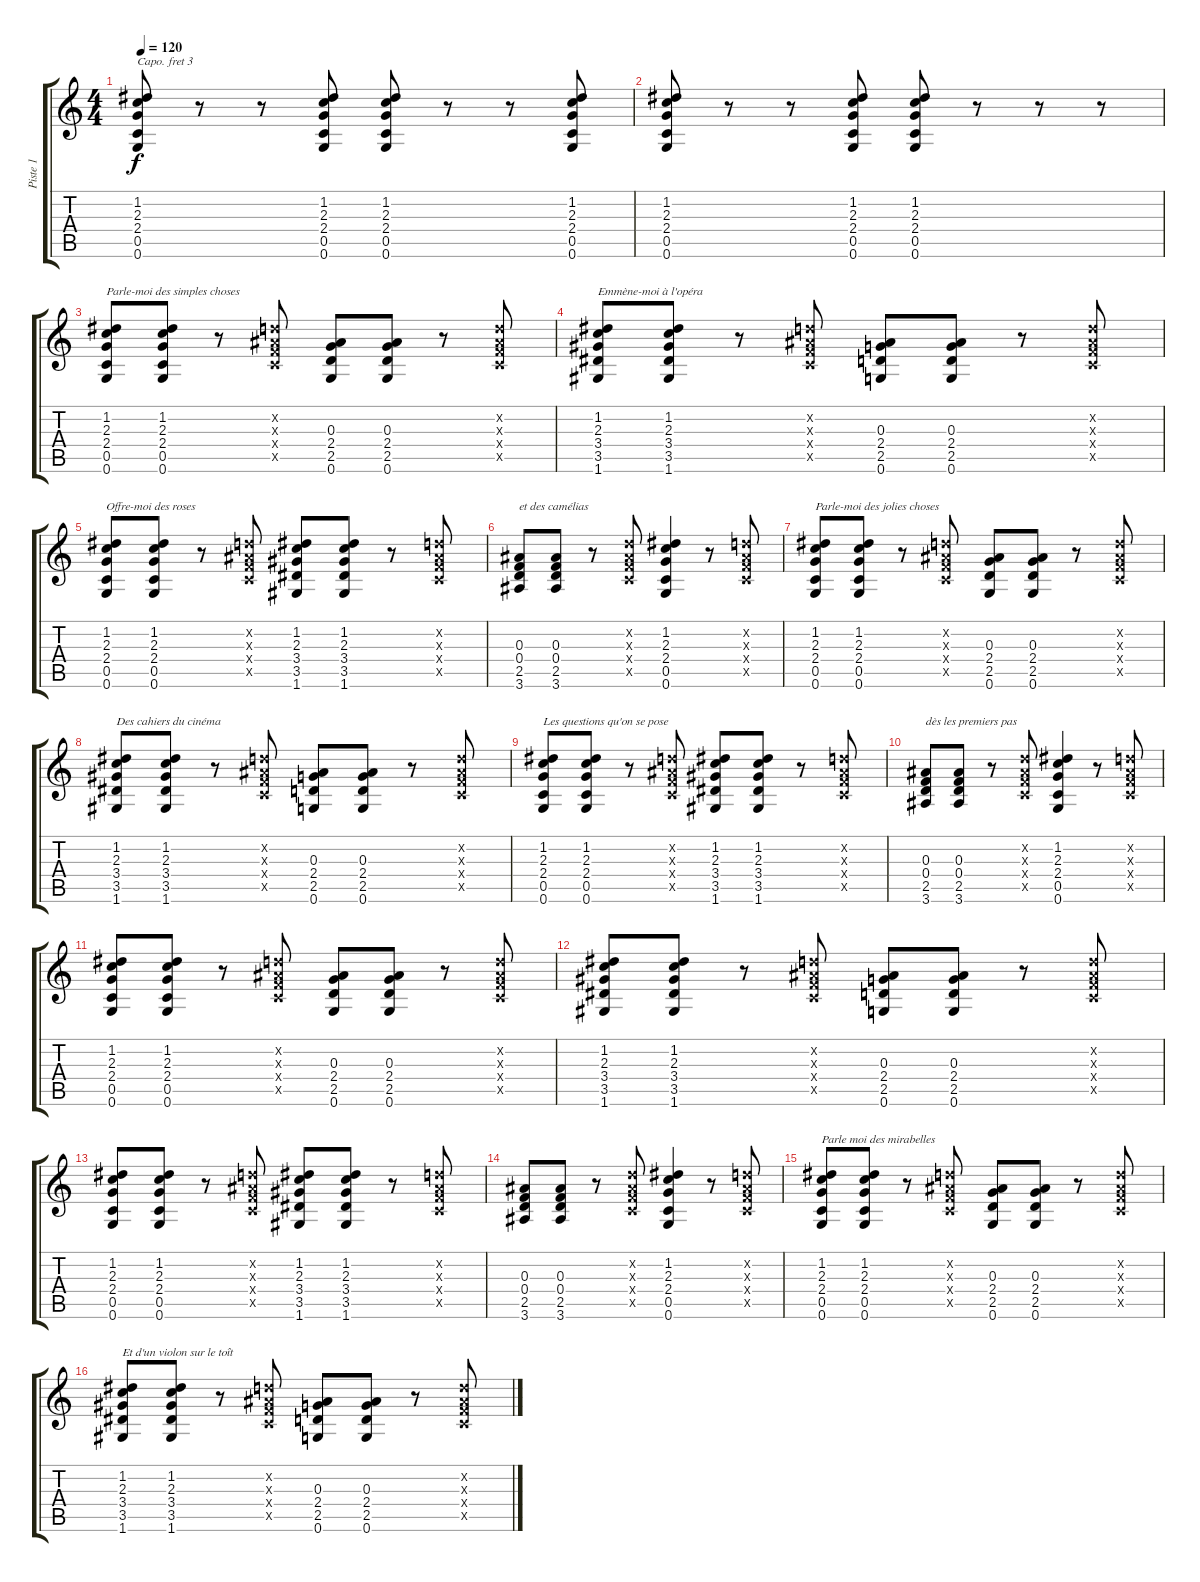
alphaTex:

\track ("Piste 1" "Piste 1") {instrument acousticguitarnylon}
\staff {score tabs}
\capo 3
\tuning (E4 B3 G3 D3 A2 E2) {hide}
\ts (4 4)
\tempo 120
\clef g2
\ks c
(1.2 2.3 2.4 0.5 0.6).8{dy f instrument acousticguitarnylon} r.8 r.8 (1.2 2.3 2.4 0.5 0.6).8 (1.2 2.3 2.4 0.5 0.6).8 r.8 r.8 (1.2 2.3 2.4 0.5 0.6).8 |
(1.2 2.3 2.4 0.5 0.6).8 r.8 r.8 (1.2 2.3 2.4 0.5 0.6).8 (1.2 2.3 2.4 0.5 0.6).8 r.8 r.8 r.8 |
(1.2 2.3 2.4 0.5 0.6).8{txt "Parle-moi des simples choses"} (1.2 2.3 2.4 0.5 0.6).8 r.8 (0.2{x} 0.3{x} 0.4{x} 0.5{x}).8 (0.3 2.4 2.5 0.6).8 (0.3 2.4 2.5 0.6).8 r.8 (0.2{x} 0.3{x} 0.4{x} 0.5{x}).8 |
(1.2 2.3 3.4 3.5 1.6).8{txt "Emmène-moi à l'opéra"} (1.2 2.3 3.4 3.5 1.6).8 r.8 (0.2{x} 0.3{x} 0.4{x} 0.5{x}).8 (0.3 2.4 2.5 0.6).8 (0.3 2.4 2.5 0.6).8 r.8 (0.2{x} 0.3{x} 0.4{x} 0.5{x}).8 |
(1.2 2.3 2.4 0.5 0.6).8{txt "Offre-moi des roses"} (1.2 2.3 2.4 0.5 0.6).8 r.8 (0.2{x} 0.3{x} 0.4{x} 0.5{x}).8 (1.2 2.3 3.4 3.5 1.6).8 (1.2 2.3 3.4 3.5 1.6).8 r.8 (0.2{x} 0.3{x} 0.4{x} 0.5{x}).8 |
(0.3 0.4 2.5 3.6).8{txt "et des camélias"} (0.3 0.4 2.5 3.6).8 r.8 (0.2{x} 0.3{x} 0.4{x} 0.5{x}).8 (1.2 2.3 2.4 0.5 0.6).4 r.8 (0.2{x} 0.3{x} 0.4{x} 0.5{x}).8 |
(1.2 2.3 2.4 0.5 0.6).8{txt "Parle-moi des jolies choses"} (1.2 2.3 2.4 0.5 0.6).8 r.8 (0.2{x} 0.3{x} 0.4{x} 0.5{x}).8 (0.3 2.4 2.5 0.6).8 (0.3 2.4 2.5 0.6).8 r.8 (0.2{x} 0.3{x} 0.4{x} 0.5{x}).8 |
(1.2 2.3 3.4 3.5 1.6).8{txt "Des cahiers du cinéma"} (1.2 2.3 3.4 3.5 1.6).8 r.8 (0.2{x} 0.3{x} 0.4{x} 0.5{x}).8 (0.3 2.4 2.5 0.6).8 (0.3 2.4 2.5 0.6).8 r.8 (0.2{x} 0.3{x} 0.4{x} 0.5{x}).8 |
(1.2 2.3 2.4 0.5 0.6).8{txt "Les questions qu'on se pose"} (1.2 2.3 2.4 0.5 0.6).8 r.8 (0.2{x} 0.3{x} 0.4{x} 0.5{x}).8 (1.2 2.3 3.4 3.5 1.6).8 (1.2 2.3 3.4 3.5 1.6).8 r.8 (0.2{x} 0.3{x} 0.4{x} 0.5{x}).8 |
(0.3 0.4 2.5 3.6).8{txt "dès les premiers pas"} (0.3 0.4 2.5 3.6).8 r.8 (0.2{x} 0.3{x} 0.4{x} 0.5{x}).8 (1.2 2.3 2.4 0.5 0.6).4 r.8 (0.2{x} 0.3{x} 0.4{x} 0.5{x}).8 |
(1.2 2.3 2.4 0.5 0.6).8 (1.2 2.3 2.4 0.5 0.6).8 r.8 (0.2{x} 0.3{x} 0.4{x} 0.5{x}).8 (0.3 2.4 2.5 0.6).8 (0.3 2.4 2.5 0.6).8 r.8 (0.2{x} 0.3{x} 0.4{x} 0.5{x}).8 |
(1.2 2.3 3.4 3.5 1.6).8 (1.2 2.3 3.4 3.5 1.6).8 r.8 (0.2{x} 0.3{x} 0.4{x} 0.5{x}).8 (0.3 2.4 2.5 0.6).8 (0.3 2.4 2.5 0.6).8 r.8 (0.2{x} 0.3{x} 0.4{x} 0.5{x}).8 |
(1.2 2.3 2.4 0.5 0.6).8 (1.2 2.3 2.4 0.5 0.6).8 r.8 (0.2{x} 0.3{x} 0.4{x} 0.5{x}).8 (1.2 2.3 3.4 3.5 1.6).8 (1.2 2.3 3.4 3.5 1.6).8 r.8 (0.2{x} 0.3{x} 0.4{x} 0.5{x}).8 |
(0.3 0.4 2.5 3.6).8 (0.3 0.4 2.5 3.6).8 r.8 (0.2{x} 0.3{x} 0.4{x} 0.5{x}).8 (1.2 2.3 2.4 0.5 0.6).4 r.8 (0.2{x} 0.3{x} 0.4{x} 0.5{x}).8 |
(1.2 2.3 2.4 0.5 0.6).8{txt "Parle moi des mirabelles"} (1.2 2.3 2.4 0.5 0.6).8 r.8 (0.2{x} 0.3{x} 0.4{x} 0.5{x}).8 (0.3 2.4 2.5 0.6).8 (0.3 2.4 2.5 0.6).8 r.8 (0.2{x} 0.3{x} 0.4{x} 0.5{x}).8 |
(1.2 2.3 3.4 3.5 1.6).8{txt "Et d'un violon sur le toît"} (1.2 2.3 3.4 3.5 1.6).8 r.8 (0.2{x} 0.3{x} 0.4{x} 0.5{x}).8 (0.3 2.4 2.5 0.6).8 (0.3 2.4 2.5 0.6).8 r.8 (0.2{x} 0.3{x} 0.4{x} 0.5{x}).8
